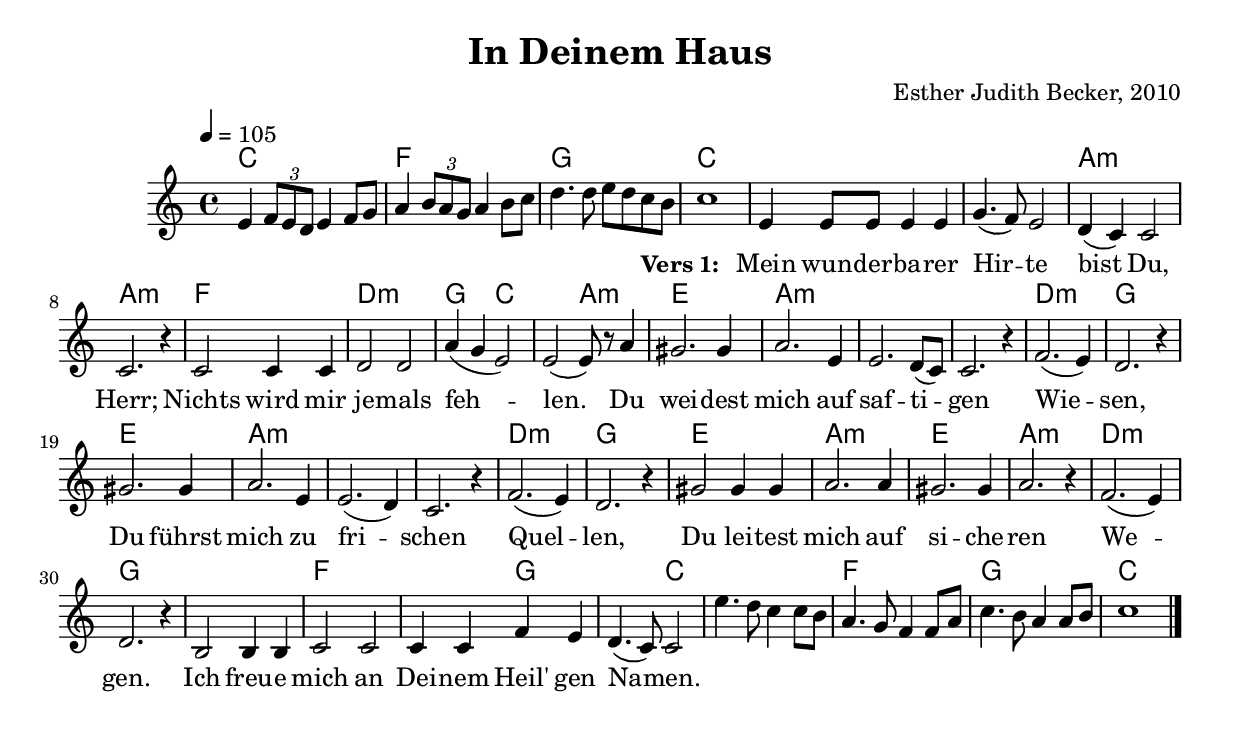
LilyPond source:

\version "2.13.3"

\header {
    title = "In Deinem Haus"
    composer = "Esther Judith Becker, 2010"
}

global = {
    \key c \major
    \tempo 4 = 105
}

akkorde = \chordmode {
    c1 f1 g1 c1
    c1 c1 a1:m a1:m
    f1 d1:m g2 c2 c2 a2:m
    e1 a1:m a1:m a1:m d1:m g1
    e1 a1:m a1:m a1:m d1:m g1
    e1 a1:m e1 a1:m d1:m g1
    g1 f1 f2 g2 g2 c2
    
    c1 f1 g1 c1
}

text = \lyricmode {
    _ _ _ _ _ _ _ 
    _ _ _ _ _ _ _ 
    _ _ _ _ _ _ _
    \set stanza = #"Vers 1: "
    Mein wun -- der -- ba -- rer Hir -- te bist Du, Herr;
    Nichts wird mir je -- mals feh -- len.
    Du wei -- dest mich auf saf -- ti -- gen Wie -- sen,
    Du führst mich zu fri -- schen Quel -- len,
    Du lei -- test mich auf si -- che -- ren We -- gen.
    Ich freu -- e mich an Dei -- nem Heil' gen Na -- men.
}

noten = {
    e4 \times 2/3 { f8 e d} e4 f8 g | a4 \times 2/3 {b8 a g} a4 b8 c | d4. d8 e d c b | c1 |
    
    e,4 e8 e e4 e |
    g4.( f8) e2 | d4( c) c2 | c2. r4 | c2 c4 c | d2 d |
    a'4( g e2) | e2( e8) r8 a4 | gis2. gis4 | a2. e4 | e2. d8( c) |
    c2. r4 | f2.( e4) | d2. r4 | gis2. gis4 | a2. e4 |
    e2.( d4) | c2. r4 | f2.( e4) | d2. r4 | gis2 gis4 gis4 |
    a2. a4 | gis2. gis4 | a2. r4 | f2.( e4) | d2. r4 |
    b2 b4 b | c2 c | c4 c f e | d4.( c8) c2 |
    
    e'4. d8 c4 c8 b | a4. g8 f4 f8 a | c4. b8 a4 a8 b | c1 |
    \bar"|."
}

\score {
    <<
        \new ChordNames { \set chordChanges = ##t \akkorde }
        \new Voice { << \global \relative c' \noten >> }
        \addlyrics { \text }
    >>
}

\score {
    <<
        \new ChordNames { \set chordChanges = ##t \akkorde }
        \new Voice { << \global \relative c' \noten >> }
    >>
    
    \midi {
        \context {
            \Score
        }
    }
}